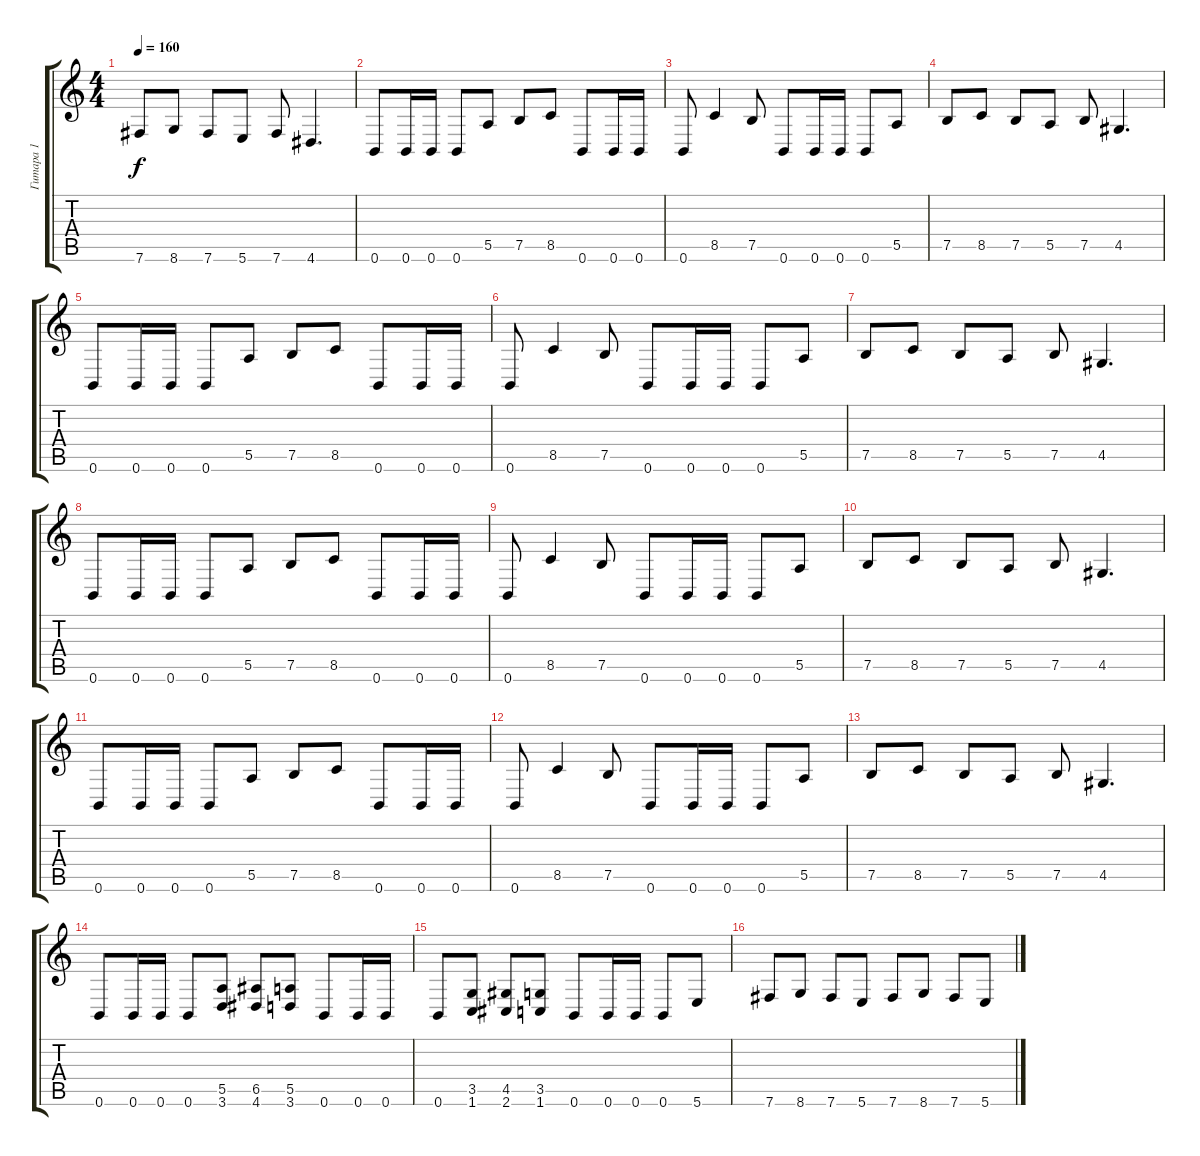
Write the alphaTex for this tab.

\track ("Гитара 1" "Гитара 1") {instrument distortionguitar}
\staff {score tabs}
\tuning (B3 Gb3 D3 A2 E2 B1) {hide}
\ts (4 4)
\tempo 160
\clef g2
\ks c
7.6.8{dy f} 8.6.8 7.6.8 5.6.8 7.6.8 4.6.4{d} |
0.6.8 0.6.16 0.6.16 0.6.8 5.5.8 7.5.8 8.5.8 0.6.8 0.6.16 0.6.16 |
0.6.8 8.5.4 7.5.8 0.6.8 0.6.16 0.6.16 0.6.8 5.5.8 |
7.5.8 8.5.8 7.5.8 5.5.8 7.5.8 4.5.4{d} |
0.6.8 0.6.16 0.6.16 0.6.8 5.5.8 7.5.8 8.5.8 0.6.8 0.6.16 0.6.16 |
0.6.8 8.5.4 7.5.8 0.6.8 0.6.16 0.6.16 0.6.8 5.5.8 |
7.5.8 8.5.8 7.5.8 5.5.8 7.5.8 4.5.4{d} |
0.6.8 0.6.16 0.6.16 0.6.8 5.5.8 7.5.8 8.5.8 0.6.8 0.6.16 0.6.16 |
0.6.8 8.5.4 7.5.8 0.6.8 0.6.16 0.6.16 0.6.8 5.5.8 |
7.5.8 8.5.8 7.5.8 5.5.8 7.5.8 4.5.4{d} |
0.6.8 0.6.16 0.6.16 0.6.8 5.5.8 7.5.8 8.5.8 0.6.8 0.6.16 0.6.16 |
0.6.8 8.5.4 7.5.8 0.6.8 0.6.16 0.6.16 0.6.8 5.5.8 |
7.5.8 8.5.8 7.5.8 5.5.8 7.5.8 4.5.4{d} |
0.6.8 0.6.16 0.6.16 0.6.8 (5.5 3.6).8 (6.5 4.6).8 (5.5 3.6).8 0.6.8 0.6.16 0.6.16 |
0.6.8 (3.5 1.6).8 (4.5 2.6).8 (3.5 1.6).8 0.6.8 0.6.16 0.6.16 0.6.8 5.6.8 |
7.6.8 8.6.8 7.6.8 5.6.8 7.6.8 8.6.8 7.6.8 5.6.8
